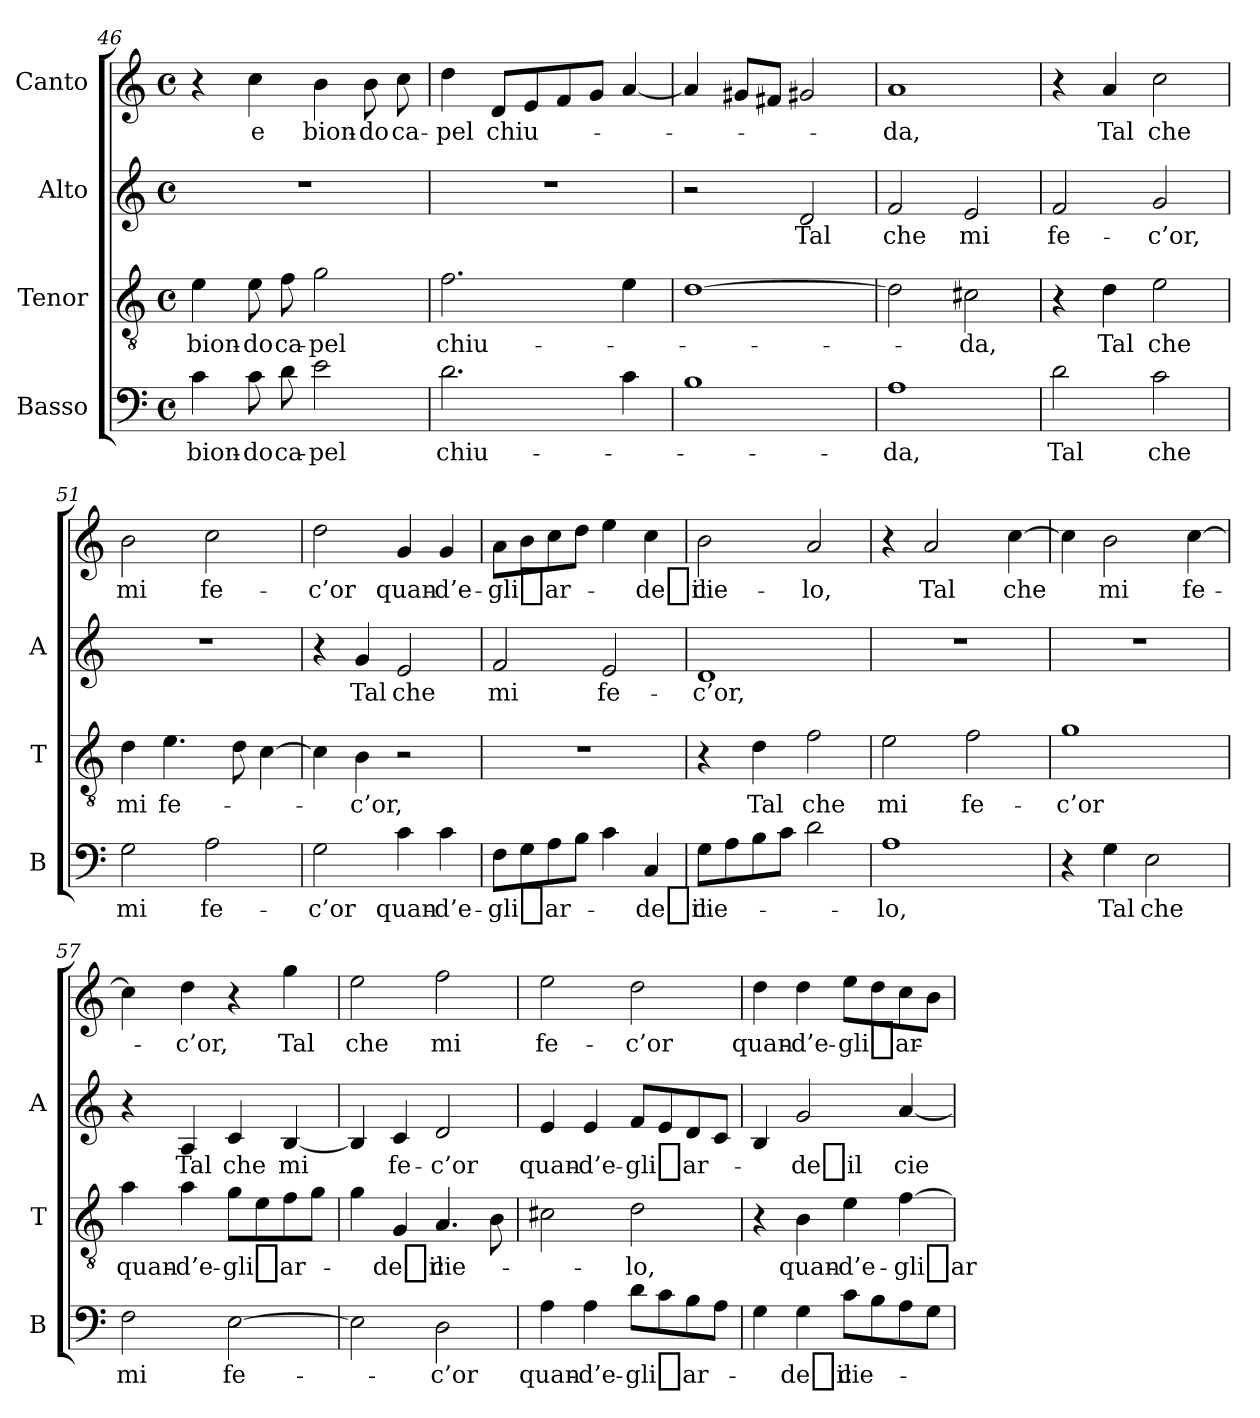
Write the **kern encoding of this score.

**kern	**text	**kern	**text	**kern	**text	**kern	**text
*part4	*part4	*part3	*part3	*part2	*part2	*part1	*part1
*staff4	*staff4	*staff3	*staff3	*staff2	*staff2	*staff1	*staff1
*I"Basso	*	*I"Tenor	*	*I"Alto	*	*I"Canto	*
*I'B	*	*I'T	*	*I'A	*	*	*
*clefF4	*	*clefGv2	*	*clefG2	*	*clefG2	*
*k[]	*	*k[]	*	*k[]	*	*k[]	*
*C:	*	*C:	*	*C:	*	*C:	*
*M4/4	*	*M4/4	*	*M4/4	*	*M4/4	*
*met(c)	*	*met(c)	*	*met(c)	*	*met(c)	*
=46	=46	=46	=46	=46	=46	=46	=46
4c	bion-	4e	bion-	1r	.	4r	.
8c	-do	8e	-do	.	.	4cc	-e
8d	ca-	8f	ca-	.	.	.	.
2e	-pel	2g	-pel	.	.	4b	bion-
.	.	.	.	.	.	8b	-do
.	.	.	.	.	.	8cc	ca-
=47	=47	=47	=47	=47	=47	=47	=47
2.d	chiu-	2.f	chiu-	1r	.	4dd	-pel
.	.	.	.	.	.	8dL	chiu-
.	.	.	.	.	.	8e	.
.	.	.	.	.	.	8f	.
.	.	.	.	.	.	8gJ	.
4c	.	4e	.	.	.	[4a	.
=48	=48	=48	=48	=48	=48	=48	=48
1B	.	[1d	.	2r	.	4a]	.
.	.	.	.	.	.	8g#XL	.
.	.	.	.	.	.	8f#XJ	.
.	.	.	.	2d	-Tal	2g#X	.
=49	=49	=49	=49	=49	=49	=49	=49
1A	-da,	2d]	.	2f	-che	1a	-da,
.	.	2c#X	-da,	2e	-mi	.	.
=50	=50	=50	=50	=50	=50	=50	=50
2d	-Tal	4r	.	2f	fe-	4r	.
.	.	4d	-Tal	.	.	4a	-Tal
2c	-che	2e	-che	2g	-c’or,	2cc	-che
=51	=51	=51	=51	=51	=51	=51	=51
2G	-mi	4d	-mi	1r	.	2b	-mi
.	.	4.e	fe-	.	.	.	.
2A	fe-	.	.	.	.	2cc	fe-
.	.	8d	.	.	.	.	.
.	.	[4c	.	.	.	.	.
=52	=52	=52	=52	=52	=52	=52	=52
2G	-c’or	4c]	.	4r	.	2dd	-c’or
.	.	4B	-c’or,	4g	-Tal	.	.
4c	quan-	2r	.	2e	-che	4g	quan-
4c	d’e-	.	.	.	.	4g	d’e-
=53	=53	=53	=53	=53	=53	=53	=53
8FL	gli_ar-	1r	.	2f	-mi	8aL	gli_ar-
8G	.	.	.	.	.	8b	.
8A	.	.	.	.	.	8cc	.
8BJ	.	.	.	.	.	8ddJ	.
4c	.	.	.	2e	fe-	4ee	.
4C	-de_il	.	.	.	.	4cc	-de_il
=54	=54	=54	=54	=54	=54	=54	=54
8GL	cie-	4r	.	1d	-c’or,	2b	cie-
8A	.	.	.	.	.	.	.
8B	.	4d	-Tal	.	.	.	.
8cJ	.	.	.	.	.	.	.
2d	.	2f	-che	.	.	2a	-lo,
=55	=55	=55	=55	=55	=55	=55	=55
1A	-lo,	2e	-mi	1r	.	4r	.
.	.	.	.	.	.	2a	-Tal
.	.	2f	fe-	.	.	.	.
.	.	.	.	.	.	[4cc	-che
=56	=56	=56	=56	=56	=56	=56	=56
4r	.	1g	-c’or	1r	.	4cc]	.
4G	-Tal	.	.	.	.	2b	-mi
2E	-che	.	.	.	.	.	.
.	.	.	.	.	.	[4cc	fe-
=57	=57	=57	=57	=57	=57	=57	=57
2F	-mi	4a	quan-	4r	.	4cc]	.
.	.	4a	d’e-	4A	-Tal	4dd	-c’or,
[2E	fe-	8gL	gli_ar-	4c	-che	4r	.
.	.	8e	.	.	.	.	.
.	.	8f	.	[4B	-mi	4gg	-Tal
.	.	8gJ	.	.	.	.	.
=58	=58	=58	=58	=58	=58	=58	=58
2E]	.	4g	.	4B]	.	2ee	-che
.	.	4G	-de_il	4c	fe-	.	.
2D	-c’or	4.A	cie-	2d	-c’or	2ff	-mi
.	.	8B	.	.	.	.	.
=59	=59	=59	=59	=59	=59	=59	=59
4A	quan-	2c#X	.	4e	quan-	2ee	fe-
4A	d’e-	.	.	4e	d’e-	.	.
8dL	gli_ar-	2d	-lo,	8fL	gli_ar-	2dd	-c’or
8c	.	.	.	8e	.	.	.
8B	.	.	.	8d	.	.	.
8AJ	.	.	.	8cJ	.	.	.
=60	=60	=60	=60	=60	=60	=60	=60
4G	.	4r	.	4B	.	4dd	quan-
4G	-de_il	4B	quan-	2g	-de_il	4dd	d’e-
8cL	cie-	4e	d’e-	.	.	8eeL	gli_ar-
8B	.	.	.	.	.	8dd	.
8A	.	[4f	gli_ar-	[4a	cie-	8cc	.
8GJ	.	.	.	.	.	8bJ	.
=	=	=	=	=	=	=	=
*-	*-	*-	*-	*-	*-	*-	*-
